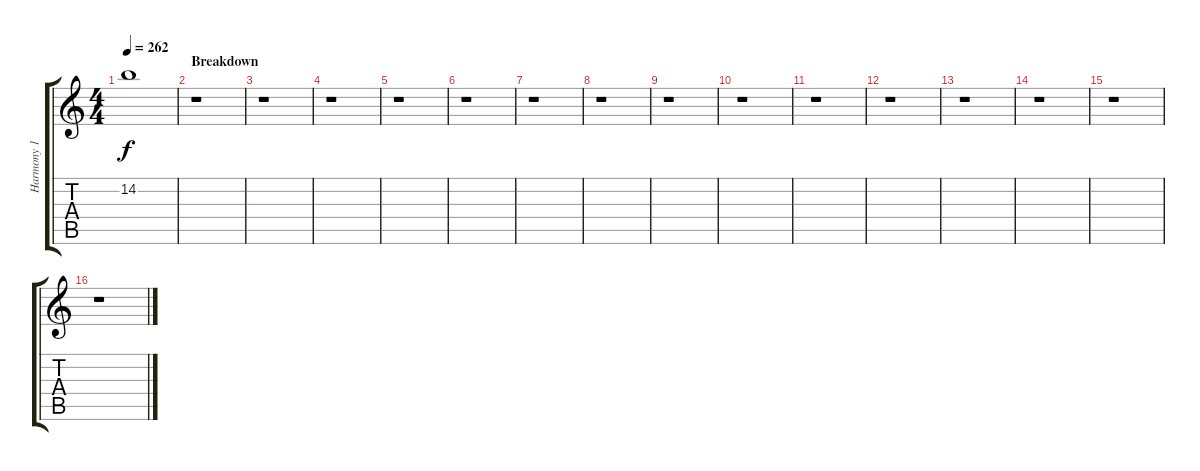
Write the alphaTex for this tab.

\track ("Harmony 1" "Harmony 1") {instrument overdrivenguitar}
\staff {score tabs}
\tuning (D4 A3 F3 C3 G2 C2) {hide}
\ts (4 4)
\tempo 262
\clef g2
\ks aminor
14.2{t}.1{dy f} |
\section ("" "Breakdown")
r.1 |
r.1 |
r.1 |
r.1 |
r.1 |
r.1 |
r.1 |
r.1 |
r.1 |
r.1 |
r.1 |
r.1 |
r.1 |
r.1 |
r.1
